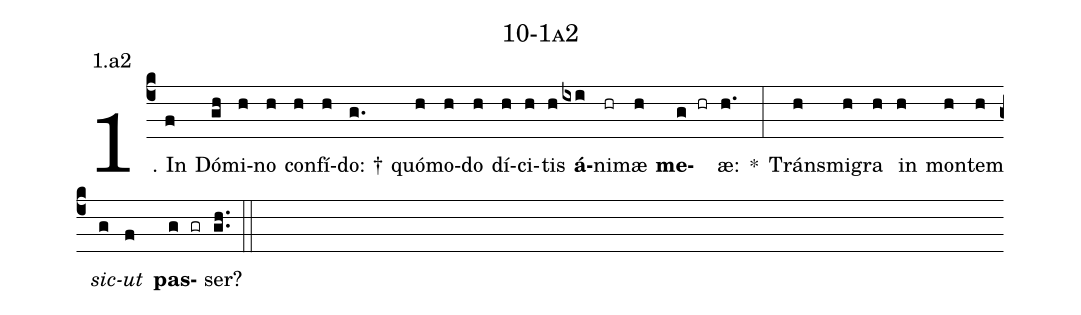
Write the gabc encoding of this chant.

name: 10-1a2;
annotation: 1.a2;
%%
(c4)1. In(f) Dó(gh)mi(h)no(h) con(h)fí(h)do: †(g.) quó(h)mo(h)do(h) dí(h)ci(h)tis(h) <b>á</b>(ixi)ni(hr)mæ(h) <b>me</b>(g hr)æ:(h.) *(:) Tráns(h)mi(h)gra(h) in(h) mon(h)tem(h) <i>sic</i>(g)<i>ut</i>(f) <b>pas</b>(g gr)ser?(gh..) (::)
